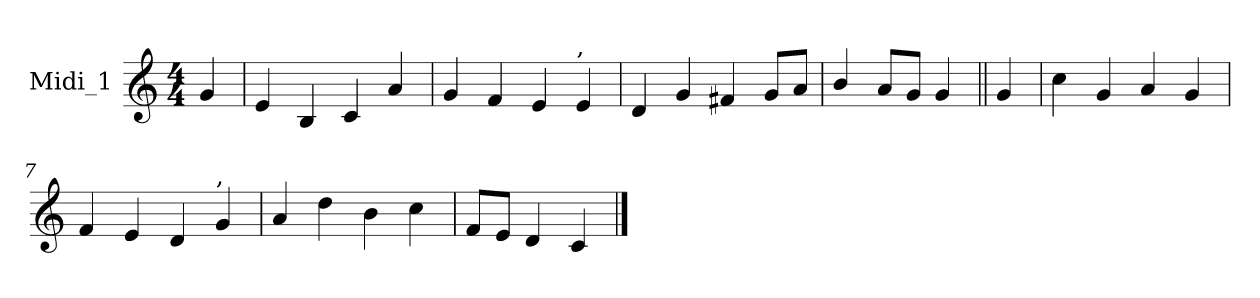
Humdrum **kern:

**kern
*part1
*staff1
*I"Midi_1
*clefG2
*k[]
*C:
*M4/4
=
4g
=1
4e
4B
4c
4a
=2
4g
4f
4e
!LO:TX:a:t=,
4e
=3
4d
4g
4f#X
8gL
8aJ
=4
4b/
8aL
8gJ
4g
!!LO:LB:g=z
=5||
4g
=6
4cc
4g
4a
4g
=7
4f
4e
4d
!LO:TX:a:t=,
4g
=8
4a
4dd
4b
4cc
=9
8fL
8eJ
4d
4c
==
*-
